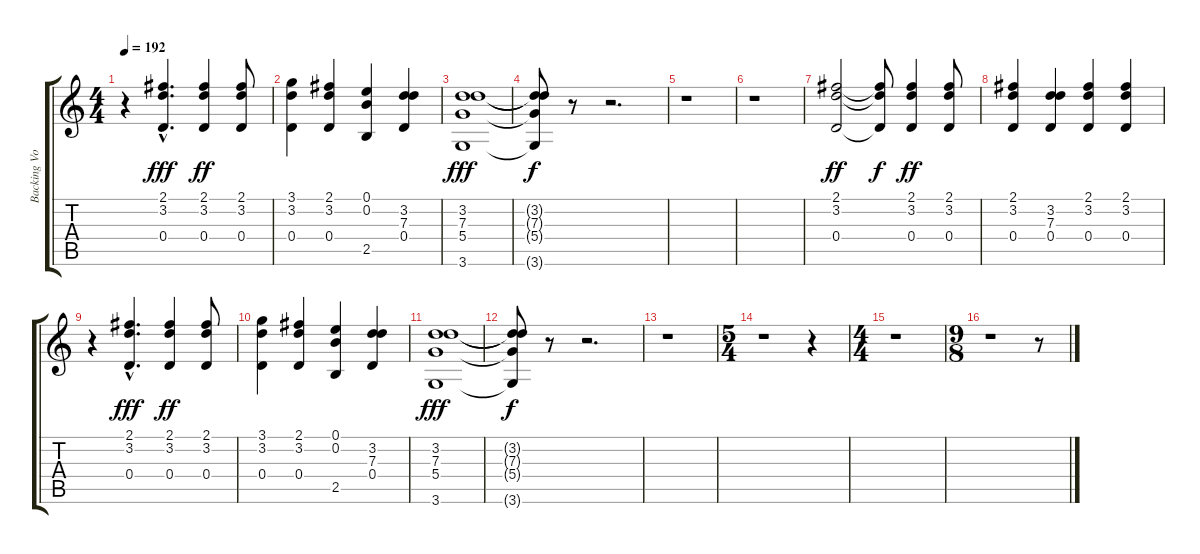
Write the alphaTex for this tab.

\track ("Backing Vocals" "Backing Vo") {instrument lead1square}
\staff {score tabs}
\tuning (E5 B4 G4 D4 A3 E3) {hide}
\ts (4 4)
\tempo 192
\clef g2
\ks c
r.4{dy ff} (2.1{hac} 3.2{hac} 0.4{hac}).4{d dy fff} (2.1 3.2 0.4).4{dy ff} (2.1 3.2 0.4).8 |
(3.1 3.2 0.4).4 (2.1 3.2 0.4).4 (0.1 0.2 2.5).4 (3.2 7.3 0.4).4 |
(3.2 7.3 5.4 3.6).1{dy fff} |
(3.2{t} 7.3{t} 5.4{t} 3.6{t}).8{dy f} r.8 r.2{d} |
r.1 |
r.1 |
(2.1 3.2 0.4).2{dy ff} (2.1{t} 3.2{t} 0.4{t}).8{dy f} (2.1 3.2 0.4).4{dy ff} (2.1 3.2 0.4).8 |
(2.1 3.2 0.4).4 (3.2 7.3 0.4).4 (2.1 3.2 0.4).4 (2.1 3.2 0.4).4 |
r.4 (2.1{hac} 3.2{hac} 0.4{hac}).4{d dy fff} (2.1 3.2 0.4).4{dy ff} (2.1 3.2 0.4).8 |
(3.1 3.2 0.4).4 (2.1 3.2 0.4).4 (0.1 0.2 2.5).4 (3.2 7.3 0.4).4 |
(3.2 7.3 5.4 3.6).1{dy fff} |
(3.2{t} 7.3{t} 5.4{t} 3.6{t}).8{dy f} r.8 r.2{d} |
r.1 |
\ts (5 4)
r.1 r.4 |
\ts (4 4)
r.1 |
\ts (9 8)
r.1 r.8
